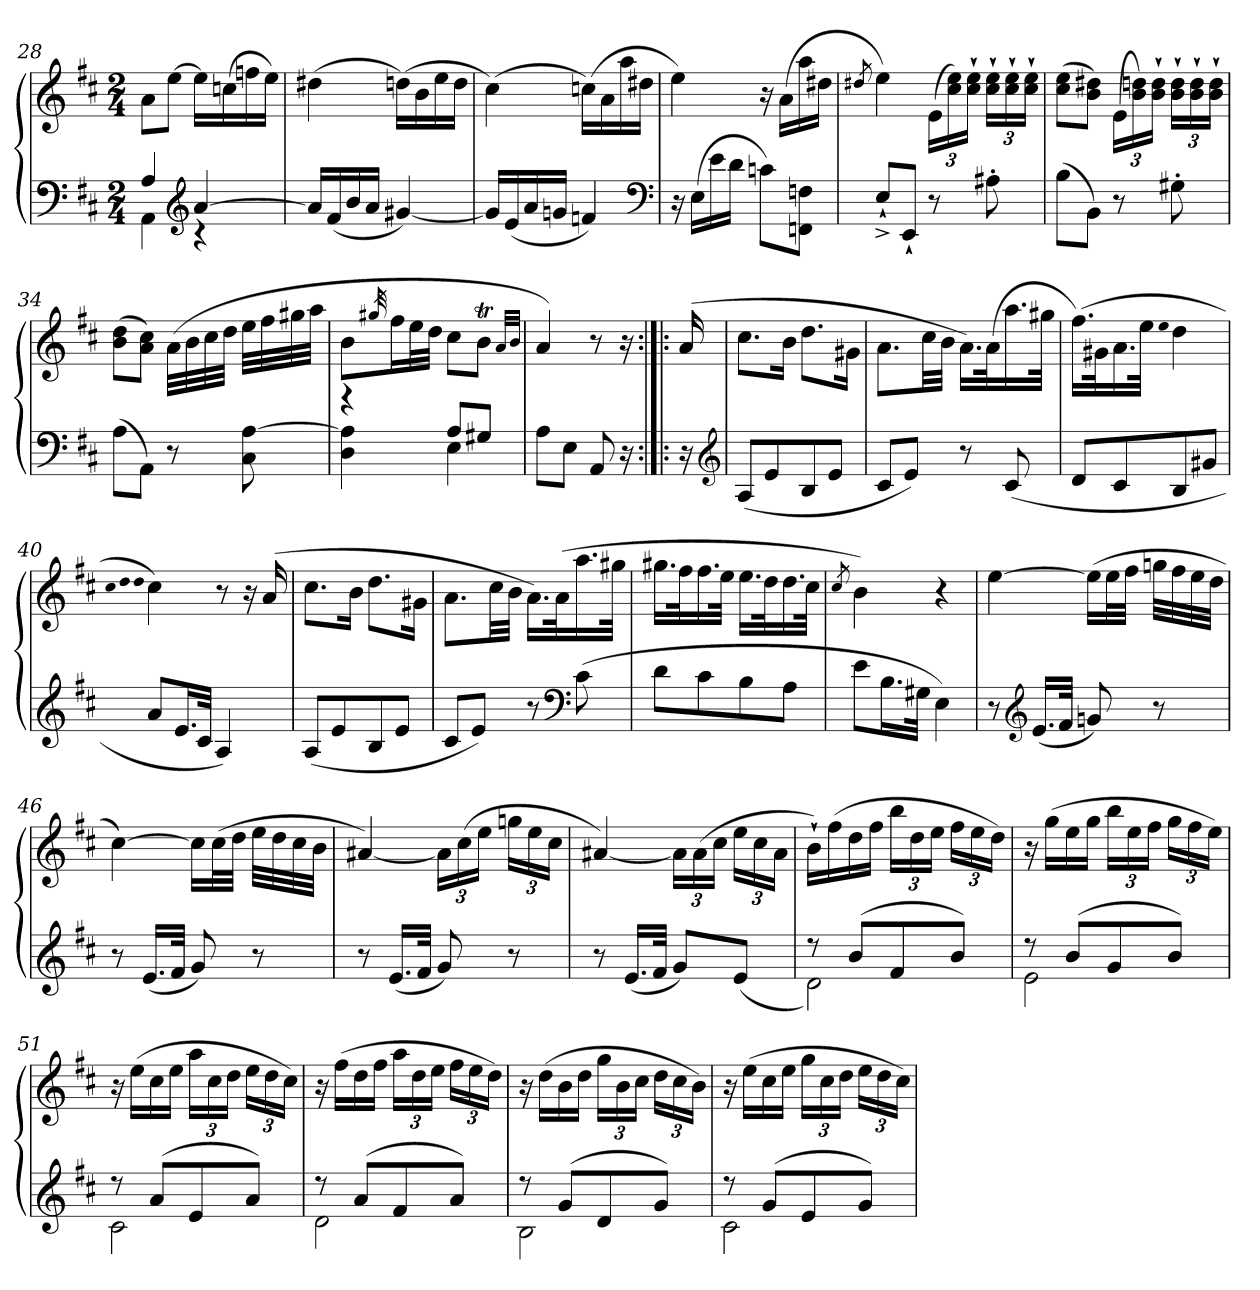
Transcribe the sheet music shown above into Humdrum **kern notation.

**kern	**kern
*part1	*part1
*staff2	*staff1
*clefF4	*clefG2
*k[f#c#]	*k[f#c#]
*D:	*D:
*M2/4	*M2/4
=28	=28
*^	*
4A/	4AA\	8a\L
.	.	[8ee\J
*clefG2	*	*
[4a/	4r	16ee\LL]
.	.	(16ccn\
.	.	16ffn\
.	.	16ee\JJ)
*v	*v	*
=29	=29
16a/LL]	(4dd#X\
(16f#/	.
16b/	.
16a/JJ	.
[4g#X/)	(16ddn\LL)
.	16b\
.	16ee\
.	16dd\JJ
=30	=30
16g#/LL]	(4cc#\)
(16e/	.
16a/	.
16gn/JJ	.
4fn/)	(16ccn\LL)
.	16a\
.	16aa\
.	16dd#X\JJ
*clefF4	*
=31	=31
16r	4ee\)
(16E\LL	.
16e\	.
16d\JJ	.
8cn\L)	16r
.	(16a\LL
8FFn\ 8Fn\J	16aa\
.	16dd#X\JJ
=32	=32
.	8qdd#X/
8E`^/L	4ee\)
8EE`/J	.
8r	(24e\LL
.	24cc#\ 24ee\)
.	24cc#`\ 24ee`\JJ
8A#X'\	24cc#`\ 24ee`\LL
.	24cc#`\ 24ee`\
.	24cc#`\ 24ee`\JJ
=33	=33
(8B\L	(8cc#\ 8ee\L
8BB\J)	8b\ 8dd#X\J)
8r	(24e\LL
.	24b\ 24ddn\)
.	24b`\ 24dd`\JJ
8G#X'\	24b`\ 24dd`\LL
.	24b`\ 24dd`\
.	24b`\ 24dd`\JJ
=34	=34
(8A\L	(8b\ 8dd\L
8AA\J)	8a\ 8cc#\J)
8r	(32a\LLL
.	32b\
.	32cc#\
.	32dd\JJJ
8C#\ [8A\	32ee\LLL
.	32ff#\
.	32gg#X\
.	32aa\JJJ
=35	=35
*^	*
4r	4D\ 4A]\	8b\L
.	.	32qgg#X/
.	.	16ff#\L
.	.	32ee\L
.	.	32dd\JJJ
8A/L	4E\	8cc#\L
8G#X/J	.	8bT\J
*v	*v	*
.	32qa/LLL
.	32qb/JJJ
=36	=36
8A\L	4a/)
8E\J	.
8AA/	8r
16r	16r
=:|!|:	=:|!|:
16r	(16a/
*clefG2	*
=37	=37
(8A/L	8.cc#\L
8e/	.
.	16b\Jk
8B/	8.dd\L
8e/J	.
.	16g#X\Jk
=38	=38
8c#/L	8.a\L
8e/J)	.
.	32cc#\LL
.	32b\JJJ
8r	16.a\LL)
.	(32a\K
(8c#/	16.aa\
.	32gg#X\JJk
=39	=39
8d/L	(16.ff#\LL)
.	32g#X\K
8c#/	16.a\
.	32ee\JJk
.	qee
8B/	4dd\
8g#X/J	.
=40	=40
.	qcc#
.	qdd
.	qdd
8a/L	4cc#\)
16.e/L	.
32c#/JJk	.
4A/)	8r
.	16r
.	(16a/
=41	=41
(8A/L	8.cc#\L
8e/	.
.	16b\Jk
8B/	8.dd\L
8e/J	.
.	16g#X\Jk
=42	=42
8c#/L	8.a\L
8e/J)	.
.	32cc#\LL
.	32b\JJJ
8r	16.a\LL)
.	(32a\K
*clefF4	*
(8c#\	16.aa\
.	32gg#X\JJk
=43	=43
8d\L	16.gg#X\LL
.	32ff#\K
8c#\	16.ff#\
.	32ee\JJk
8B\	16.ee\LL
.	32dd\K
8A\J	16.dd\
.	32cc#\JJk
=44	=44
.	8qcc#/
8e\L	4b\)
16.B\L	.
32G#X\JJk	.
4E\)	4r
=45	=45
8r	[4ee\
*clefG2	*
(16.e/LL	.
32f#/JJk	.
8gn/)	(16ee\LL]
.	32ee\L
.	32ff#\JJJ
8r	32ggn\LLL
.	32ff#\
.	32ee\
.	32dd\JJJ
=46	=46
8r	[4cc#\)
(16.e/LL	.
32f#/JJk	.
8g/)	16cc#\LL]
.	(32cc#\L
.	32dd\JJJ
8r	32ee\LLL
.	32dd\
.	32cc#\
.	32b\JJJ
=47	=47
8r	[4a#X/)
(16.e/LL	.
32f#/JJk	.
8g/)	24a#\LL]
.	(24cc#\
.	24ee\JJ
8r	24ggn\LL
.	24ee\
.	24cc#\JJ
=48	=48
8r	[4a#X/)
(16.e/LL	.
32f#/JJk	.
8g/L)	24a#\LL]
.	(24a#\
.	24cc#\JJ
(8e/J	24ee\LL
.	24cc#\
.	24a#\JJ
=49	=49
*^	*
8r	2d\)	16b`\LL)
.	.	(16ff#\
(8b/L	.	16dd\
.	.	16ff#\JJ
8f#/	.	24bb\LL
.	.	24dd\
.	.	24ee\JJ
8b/J)	.	24ff#\LL
.	.	24ee\
.	.	24dd\JJ)
=50	=50	=50
8r	2e\	16r
.	.	(16gg\LL
(8b/L	.	16ee\
.	.	16gg\JJ
8g/	.	24bb\LL
.	.	24ee\
.	.	24ff#\JJ
8b/J)	.	24gg\LL
.	.	24ff#\
.	.	24ee\JJ)
=51	=51	=51
8r	2c#\	16r
.	.	(16ee\LL
(8a/L	.	16cc#\
.	.	16ee\JJ
8e/	.	24aa\LL
.	.	24cc#\
.	.	24dd\JJ
8a/J)	.	24ee\LL
.	.	24dd\
.	.	24cc#\JJ)
=52	=52	=52
8r	2d\	16r
.	.	(16ff#\LL
(8a/L	.	16dd\
.	.	16ff#\JJ
8f#/	.	24aa\LL
.	.	24dd\
.	.	24ee\JJ
8a/J)	.	24ff#\LL
.	.	24ee\
.	.	24dd\JJ)
=53	=53	=53
8r	2B\	16r
.	.	(16dd\LL
(8g/L	.	16b\
.	.	16dd\JJ
8d/	.	24gg\LL
.	.	24b\
.	.	24cc#\JJ
8g/J)	.	24dd\LL
.	.	24cc#\
.	.	24b\JJ)
=54	=54	=54
8r	2c#\	16r
.	.	(16ee\LL
(8g/L	.	16cc#\
.	.	16ee\JJ
8e/	.	24gg\LL
.	.	24cc#\
.	.	24dd\JJ
8g/J)	.	24ee\LL
.	.	24dd\
.	.	24cc#\JJ)
*v	*v	*
=	=
*-	*-
